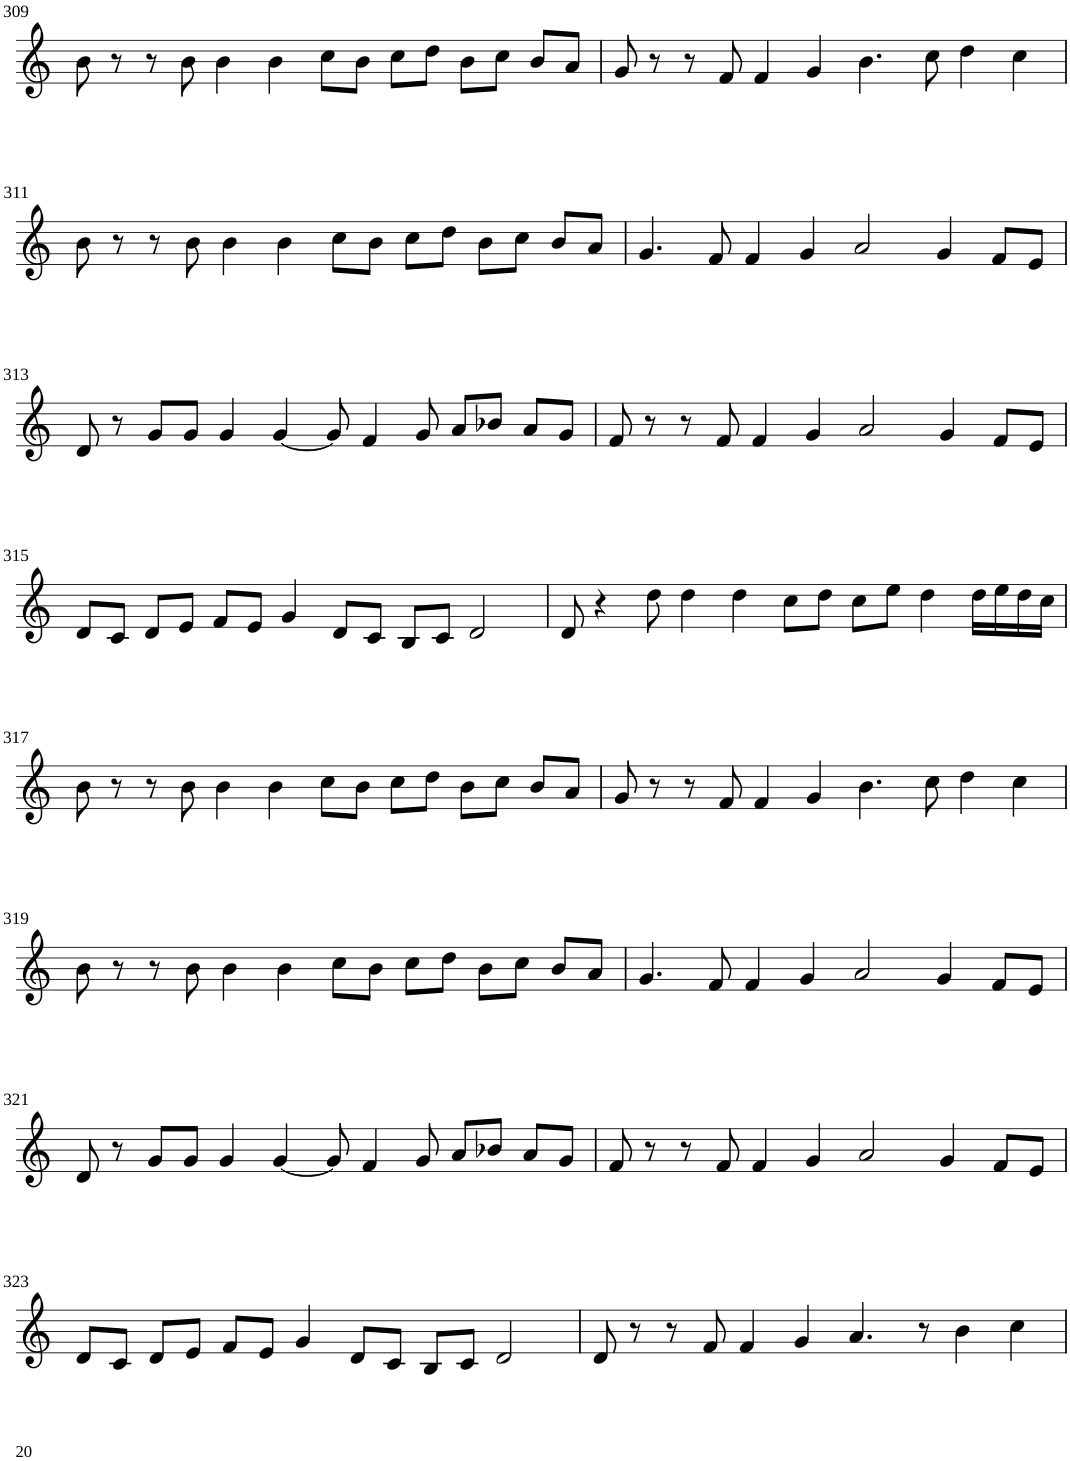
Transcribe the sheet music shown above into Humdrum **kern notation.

**kern
*part1
*staff1
*I"Violin
!!LO:PB:g=z
*clefG2
*k[]
*M8/4
=309
8b\
8r
8r
8b\
4b\
4b\
8cc\L
8b\J
8cc\L
8dd\J
8b\L
8cc\J
8b/L
8a/J
=310
8g/
8r
8r
8f/
4f/
4g/
4.b\
8cc\
4dd\
4cc\
!!LO:LB:g=z
=311
8b\
8r
8r
8b\
4b\
4b\
8cc\L
8b\J
8cc\L
8dd\J
8b\L
8cc\J
8b/L
8a/J
=312
4.g/
8f/
4f/
4g/
2a/
4g/
8f/L
8e/J
!!LO:LB:g=z
=313
8d/
8r
8g/L
8g/J
4g/
[4g/
8g/]
4f/
8g/
8a/L
8b-X/J
8a/L
8g/J
=314
8f/
8r
8r
8f/
4f/
4g/
2a/
4g/
8f/L
8e/J
!!LO:LB:g=z
=315
8d/L
8c/J
8d/L
8e/J
8f/L
8e/J
4g/
8d/L
8c/J
8B/L
8c/J
2d/
=316
8d/
4r
8dd\
4dd\
4dd\
8cc\L
8dd\J
8cc\L
8ee\J
4dd\
16dd\LL
16ee\
16dd\
16cc\JJ
!!LO:LB:g=z
=317
8b\
8r
8r
8b\
4b\
4b\
8cc\L
8b\J
8cc\L
8dd\J
8b\L
8cc\J
8b/L
8a/J
=318
8g/
8r
8r
8f/
4f/
4g/
4.b\
8cc\
4dd\
4cc\
!!LO:LB:g=z
=319
8b\
8r
8r
8b\
4b\
4b\
8cc\L
8b\J
8cc\L
8dd\J
8b\L
8cc\J
8b/L
8a/J
=320
4.g/
8f/
4f/
4g/
2a/
4g/
8f/L
8e/J
!!LO:LB:g=z
=321
8d/
8r
8g/L
8g/J
4g/
[4g/
8g/]
4f/
8g/
8a/L
8b-X/J
8a/L
8g/J
=322
8f/
8r
8r
8f/
4f/
4g/
2a/
4g/
8f/L
8e/J
!!LO:LB:g=z
=323
8d/L
8c/J
8d/L
8e/J
8f/L
8e/J
4g/
8d/L
8c/J
8B/L
8c/J
2d/
=324
8d/
8r
8r
8f/
4f/
4g/
4.a/
8r
4b\
4cc\
=
*-
